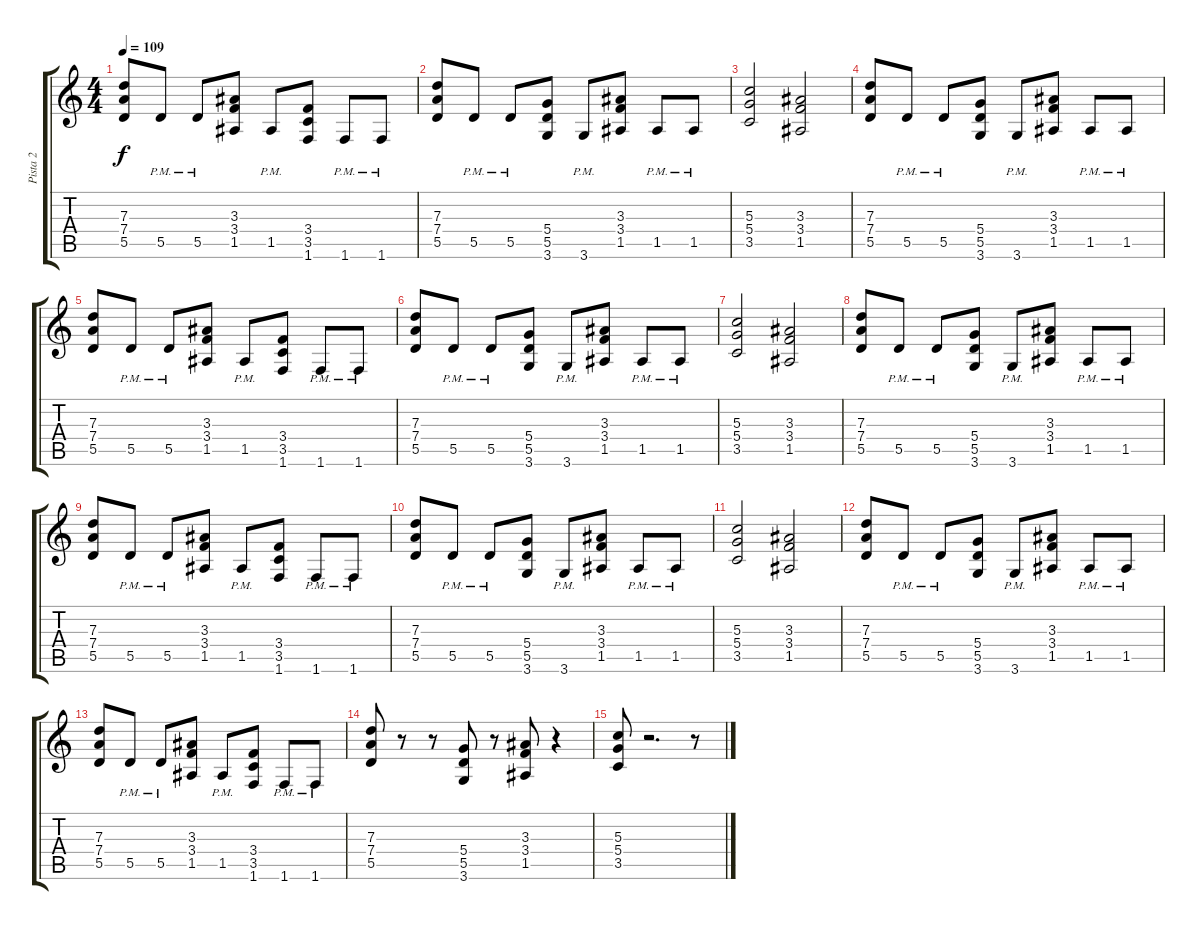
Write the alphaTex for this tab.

\track ("Pista 2" "Pista 2") {instrument distortionguitar}
\staff {score tabs}
\tuning (E4 B3 G3 D3 A2 E2) {hide}
\ts (4 4)
\tempo 109
\clef g2
\ks c
(7.3 7.4 5.5).8{dy f} 5.5{pm}.8 5.5{pm}.8 (3.3 3.4 1.5).8 1.5{pm}.8 (3.4 3.5 1.6).8 1.6{pm}.8 1.6{pm}.8 |
(7.3 7.4 5.5).8 5.5{pm}.8 5.5{pm}.8 (5.4 5.5 3.6).8 3.6{pm}.8 (3.3 3.4 1.5).8 1.5{pm}.8 1.5{pm}.8 |
(5.3 5.4 3.5).2 (3.3 3.4 1.5).2 |
(7.3 7.4 5.5).8 5.5{pm}.8 5.5{pm}.8 (5.4 5.5 3.6).8 3.6{pm}.8 (3.3 3.4 1.5).8 1.5{pm}.8 1.5{pm}.8 |
(7.3 7.4 5.5).8 5.5{pm}.8 5.5{pm}.8 (3.3 3.4 1.5).8 1.5{pm}.8 (3.4 3.5 1.6).8 1.6{pm}.8 1.6{pm}.8 |
(7.3 7.4 5.5).8 5.5{pm}.8 5.5{pm}.8 (5.4 5.5 3.6).8 3.6{pm}.8 (3.3 3.4 1.5).8 1.5{pm}.8 1.5{pm}.8 |
(5.3 5.4 3.5).2 (3.3 3.4 1.5).2 |
(7.3 7.4 5.5).8 5.5{pm}.8 5.5{pm}.8 (5.4 5.5 3.6).8 3.6{pm}.8 (3.3 3.4 1.5).8 1.5{pm}.8 1.5{pm}.8 |
(7.3 7.4 5.5).8 5.5{pm}.8 5.5{pm}.8 (3.3 3.4 1.5).8 1.5{pm}.8 (3.4 3.5 1.6).8 1.6{pm}.8 1.6{pm}.8 |
(7.3 7.4 5.5).8 5.5{pm}.8 5.5{pm}.8 (5.4 5.5 3.6).8 3.6{pm}.8 (3.3 3.4 1.5).8 1.5{pm}.8 1.5{pm}.8 |
(5.3 5.4 3.5).2 (3.3 3.4 1.5).2 |
(7.3 7.4 5.5).8 5.5{pm}.8 5.5{pm}.8 (5.4 5.5 3.6).8 3.6{pm}.8 (3.3 3.4 1.5).8 1.5{pm}.8 1.5{pm}.8 |
(7.3 7.4 5.5).8 5.5{pm}.8 5.5{pm}.8 (3.3 3.4 1.5).8 1.5{pm}.8 (3.4 3.5 1.6).8 1.6{pm}.8 1.6{pm}.8 |
(7.3 7.4 5.5).8 r.8 r.8 (5.4 5.5 3.6).8 r.8 (3.3 3.4 1.5).8 r.4 |
(5.3 5.4 3.5).8 r.2{d} r.8
